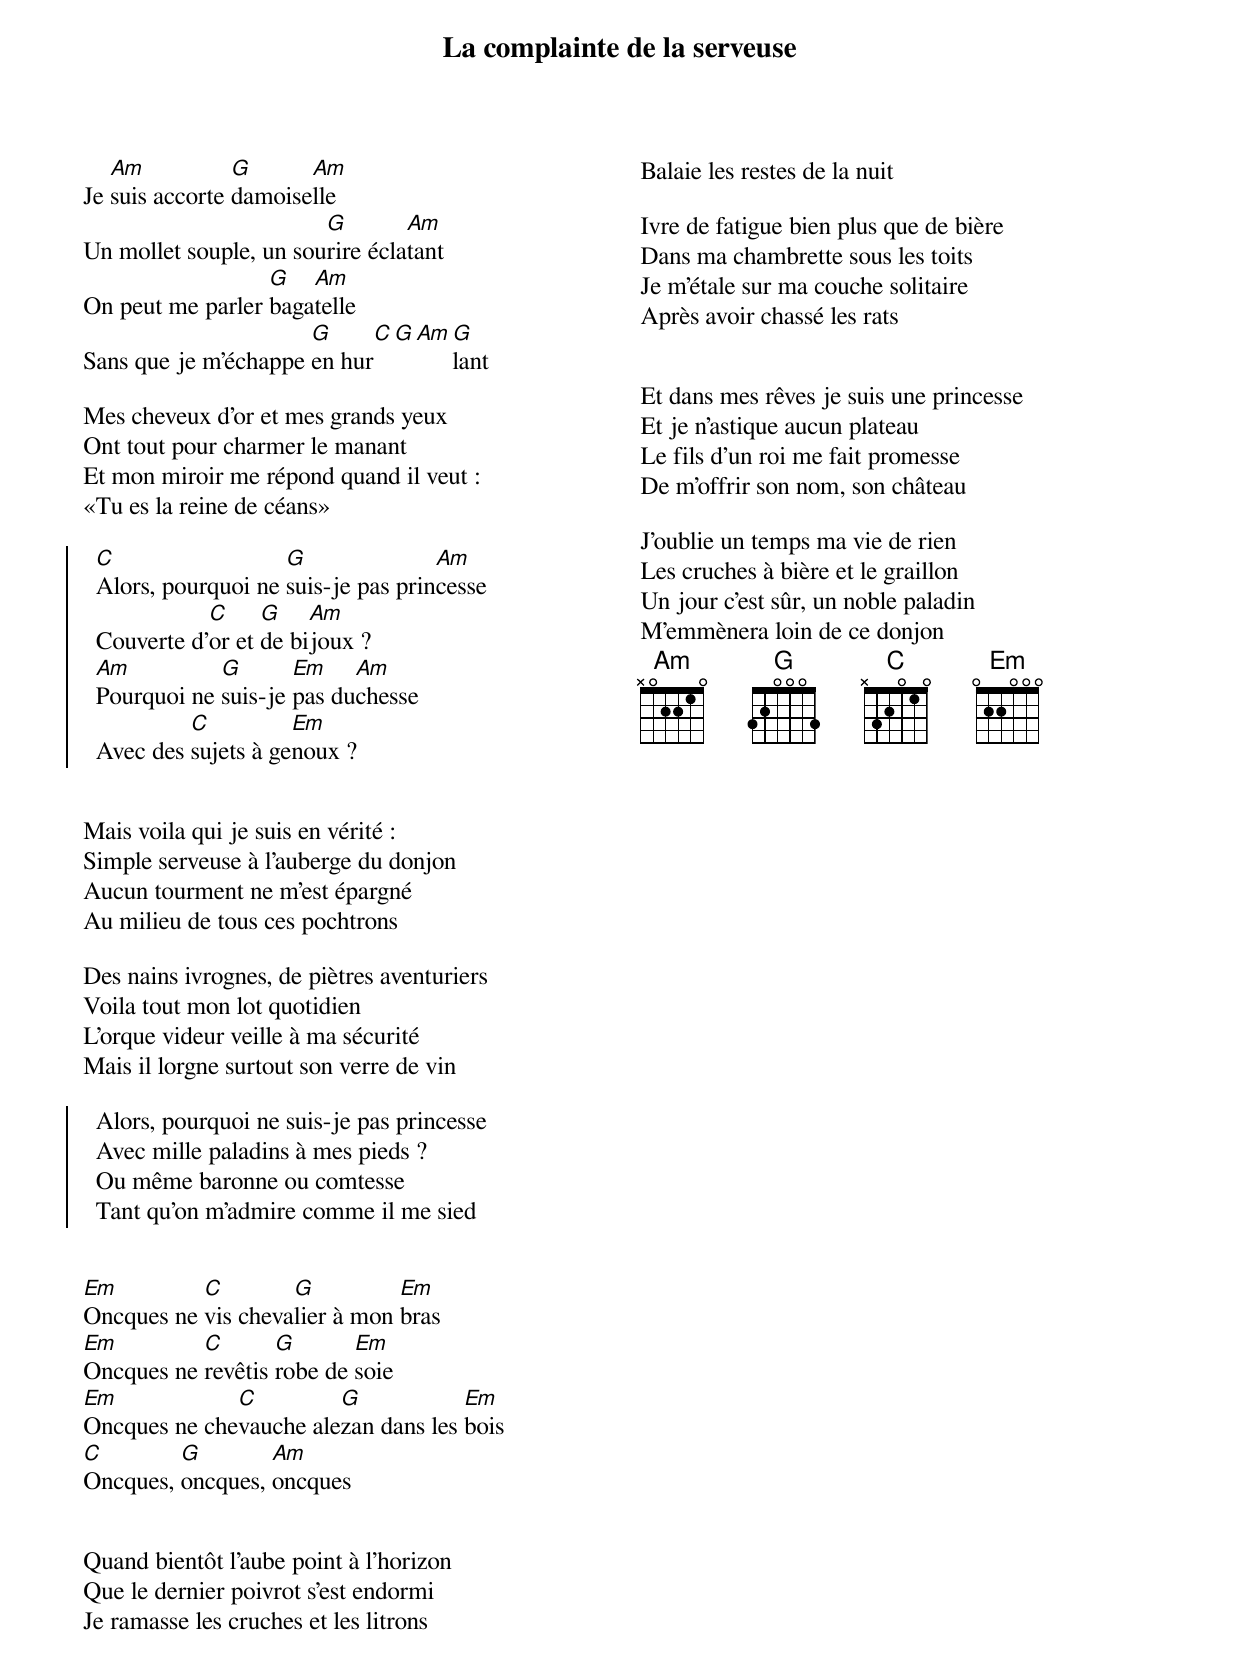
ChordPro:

{title: La complainte de la serveuse}
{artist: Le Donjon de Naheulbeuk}
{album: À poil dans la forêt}
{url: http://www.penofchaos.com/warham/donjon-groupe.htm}
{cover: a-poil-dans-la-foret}
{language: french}
{columns: 2}
{define: Am frets X 0 2 2 1 0}
{define: C frets X 3 2 0 1 0}
{define: G frets 3 2 0 0 0 3}
{define: Em frets 0 2 2 0 0 0}


Je [Am]suis accorte [G]damoise[Am]lle
Un mollet souple, un sou[G]rire écla[Am]tant
On peut me parler [G]baga[Am]telle
Sans que je m'échappe [G]en hur[C][G][Am][G]lant

Mes cheveux d'or et mes grands yeux
Ont tout pour charmer le manant
Et mon miroir me répond quand il veut :
«Tu es la reine de céans»

{start_of_chorus}
  [C]Alors, pourquoi ne [G]suis-je pas prin[Am]cesse
  Couverte d'[C]or et [G]de bi[Am]joux ?
  [Am]Pourquoi ne [G]suis-je [Em]pas du[Am]chesse
  Avec des [C]sujets à ge[Em]noux ?
{end_of_chorus}


Mais voila qui je suis en vérité :
Simple serveuse à l'auberge du donjon
Aucun tourment ne m'est épargné
Au milieu de tous ces pochtrons

Des nains ivrognes, de piètres aventuriers
Voila tout mon lot quotidien
L'orque videur veille à ma sécurité
Mais il lorgne surtout son verre de vin

{start_of_chorus}
  Alors, pourquoi ne suis-je pas princesse
  Avec mille paladins à mes pieds ?
  Ou même baronne ou comtesse
  Tant qu'on m'admire comme il me sied
{end_of_chorus}


[Em]Oncques ne [C]vis cheva[G]lier à mon [Em]bras
[Em]Oncques ne [C]revêtis [G]robe de [Em]soie
[Em]Oncques ne che[C]vauche ale[G]zan dans les [Em]bois
[C]Oncques, [G]oncques, [Am]oncques


Quand bientôt l'aube point à l'horizon
Que le dernier poivrot s'est endormi
Je ramasse les cruches et les litrons
Balaie les restes de la nuit

Ivre de fatigue bien plus que de bière
Dans ma chambrette sous les toits
Je m'étale sur ma couche solitaire
Après avoir chassé les rats


Et dans mes rêves je suis une princesse
Et je n'astique aucun plateau
Le fils d'un roi me fait promesse
De m'offrir son nom, son château

J'oublie un temps ma vie de rien
Les cruches à bière et le graillon
Un jour c'est sûr, un noble paladin
M'emmènera loin de ce donjon
